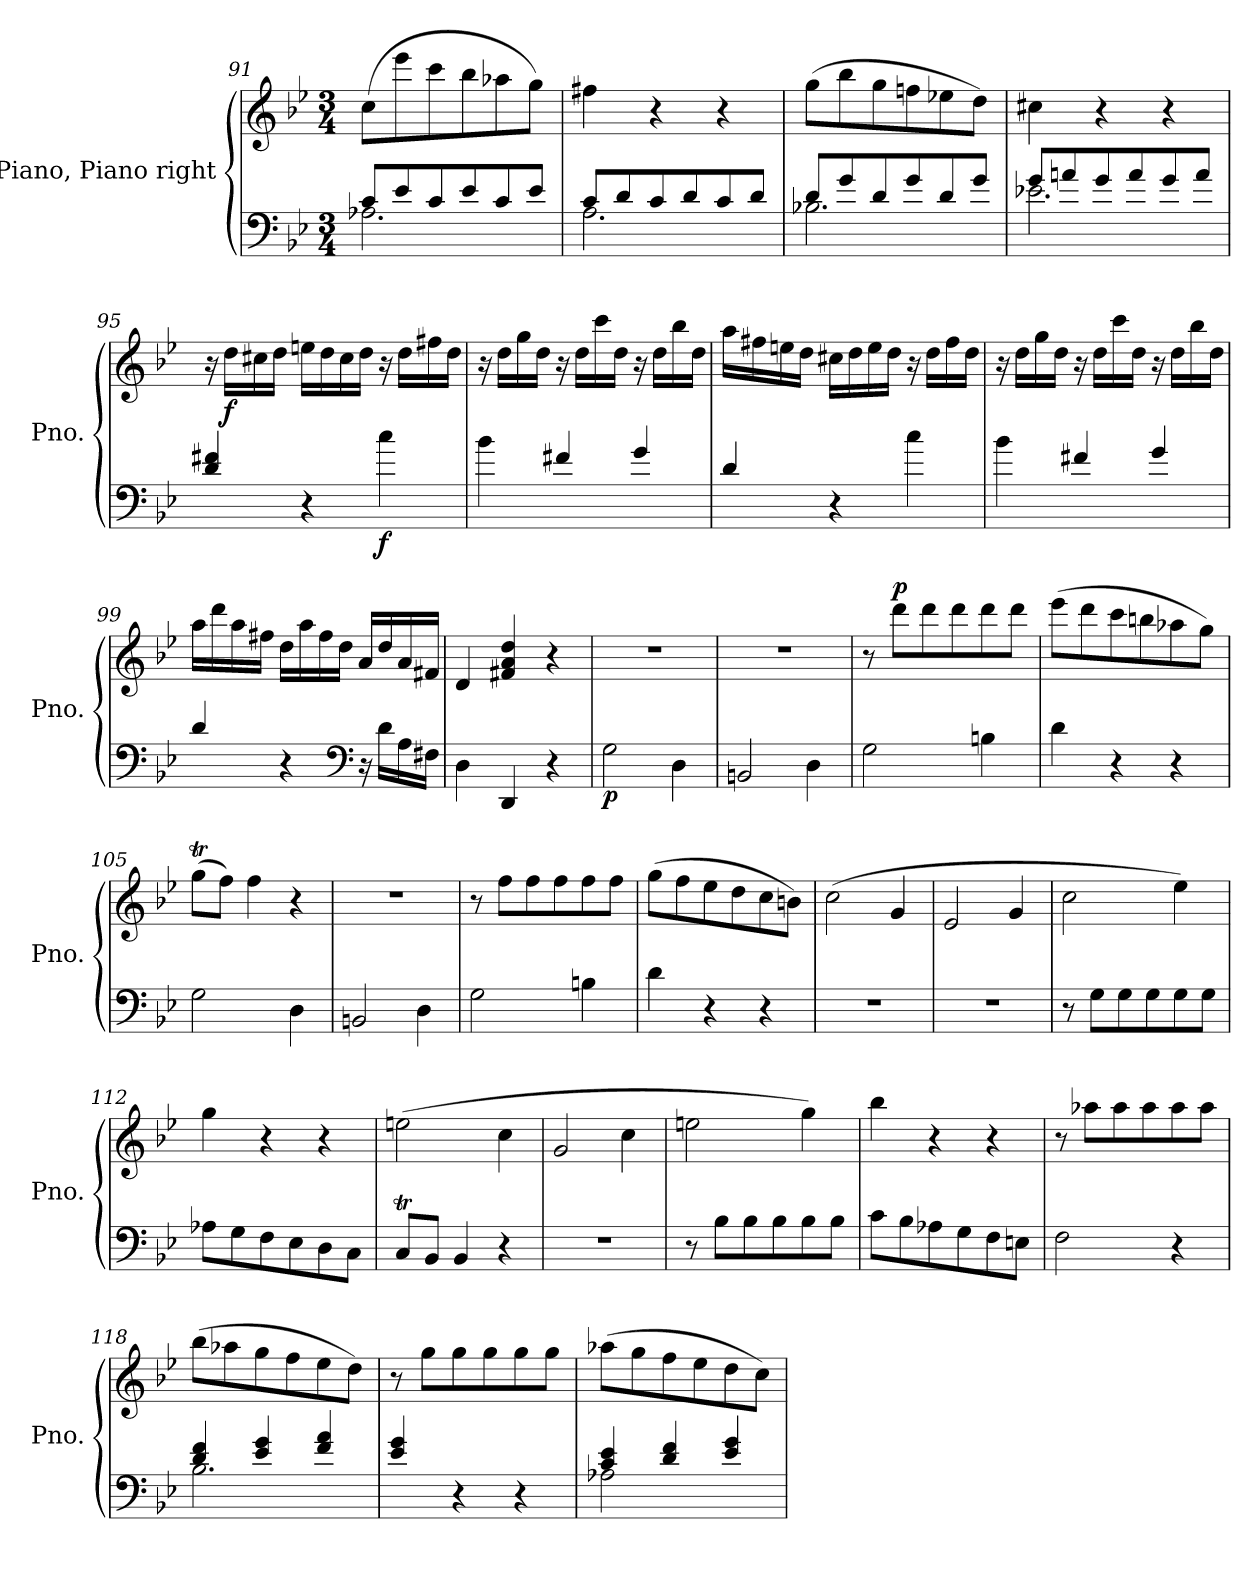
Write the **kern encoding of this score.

**kern	**kern	**dynam
*part1	*part1	*part1
*staff2	*staff1	*staff1/2
*I"Piano, Piano right	*	*
*I'Pno.	*	*
*clefF4	*clefG2	*
*k[b-e-]	*k[b-e-]	*
*M3/4	*M3/4	*
=91	=91	=91
*^	*	*
8c/L	2.A-X\	(>8cc\L	.
8e-/	.	8eee-\	.
8c/	.	8ccc\	.
8e-/	.	8bb-\	.
8c/	.	8aa-X\	.
8e-/J	.	8gg\J)	.
=92	=92	=92	=92
8c/L	2.A\	4ff#X\	.
8d/	.	.	.
8c/	.	4r	.
8d/	.	.	.
8c/	.	4r	.
8d/J	.	.	.
=93	=93	=93	=93
8d/L	2.B-X\	(>8gg\L	.
8g/	.	8bb-\	.
8d/	.	8gg\	.
8g/	.	8ffn\	.
8d/	.	8ee-X\	.
8g/J	.	8dd\J)	.
=94	=94	=94	=94
8g/L	2.e-X\	4cc#X\	.
8an/	.	.	.
8g/	.	4r	.
8a/	.	.	.
8g/	.	4r	.
8a/J	.	.	.
*v	*v	*	*
=95	=95	=95
4d/ 4f#X/	16r	.
!	!	!LO:DY:b
.	16dd\LL	f
.	16cc#X\	.
.	16dd\JJ	.
4r	16een\LL	.
.	16dd\	.
.	16cc#\	.
.	16dd\JJ	.
!	!	!LO:DY:b=2
4cc\	16r	f
.	16dd\LL	.
.	16ff#X\	.
.	16dd\JJ	.
=96	=96	=96
4b-\	16r	.
.	16dd\LL	.
.	16gg\	.
.	16dd\JJ	.
4f#X/	16r	.
.	16dd\LL	.
.	16ccc\	.
.	16dd\JJ	.
4g/	16r	.
.	16dd\LL	.
.	16bb-\	.
.	16dd\JJ	.
=97	=97	=97
4d/	16aa\LL	.
.	16ff#X\	.
.	16een\	.
.	16dd\JJ	.
4r	16cc#X\LL	.
.	16dd\	.
.	16ee\	.
.	16dd\JJ	.
4cc\	16r	.
.	16dd\LL	.
.	16ff#\	.
.	16dd\JJ	.
=98	=98	=98
4b-\	16r	.
.	16dd\LL	.
.	16gg\	.
.	16dd\JJ	.
4f#X/	16r	.
.	16dd\LL	.
.	16ccc\	.
.	16dd\JJ	.
4g/	16r	.
.	16dd\LL	.
.	16bb-\	.
.	16dd\JJ	.
=99	=99	=99
4d/	16aa\LL	.
.	16ddd\	.
.	16aa\	.
.	16ff#X\JJ	.
4r	16dd\LL	.
.	16aa\	.
.	16ff#\	.
.	16dd\JJ	.
*clefF4	*	*
16r	16a/LL	.
16d\LL	16dd/	.
16A\	16a/	.
16F#X\JJ	16f#X/JJ	.
=100	=100	=100
4D\	4d/	.
4DD/	4f#X/ 4a/ 4dd/	.
4r	4r	.
=101	=101	=101
!	!	!LO:DY:b=2
2G\	2.r	p
4D\	.	.
=102	=102	=102
2BBn/	2.r	.
4D\	.	.
=103	=103	=103
2G\	8r	.
!	!	!LO:DY:a
.	8ddd\L	p
.	8ddd\	.
.	8ddd\	.
4Bn\	8ddd\	.
.	8ddd\J	.
=104	=104	=104
4d\	(>8eee-\L	.
.	8ddd\	.
4r	8ccc\	.
.	8bbn\	.
4r	8aa-X\	.
.	8gg\J)	.
=105	=105	=105
2G\	(>8ggT\L	.
.	8ff\J)	.
.	4ff\	.
4D\	4r	.
=106	=106	=106
2BBn/	2.r	.
4D\	.	.
=107	=107	=107
2G\	8r	.
.	8ff\L	.
.	8ff\	.
.	8ff\	.
4Bn\	8ff\	.
.	8ff\J	.
=108	=108	=108
4d\	(>8gg\L	.
.	8ff\	.
4r	8ee-\	.
.	8dd\	.
4r	8cc\	.
.	8bn\J)	.
=109	=109	=109
2.r	(>2cc\	.
.	4g/	.
=110	=110	=110
2.r	2e-/	.
.	4g/	.
=111	=111	=111
8r	2cc\	.
8G\L	.	.
8G\	.	.
8G\	.	.
8G\	4ee-\)	.
8G\J	.	.
=112	=112	=112
8A-X\L	4gg\	.
8G\	.	.
8F\	4r	.
8E-\	.	.
8D\	4r	.
8C\J	.	.
=113	=113	=113
8CT/L	(>2een\	.
8BB-/J	.	.
4BB-/	.	.
4r	4cc\	.
=114	=114	=114
2.r	2g/	.
.	4cc\	.
=115	=115	=115
8r	2een\	.
8B-\L	.	.
8B-\	.	.
8B-\	.	.
8B-\	4gg\)	.
8B-\J	.	.
=116	=116	=116
8c\L	4bb-\	.
8B-\	.	.
8A-X\	4r	.
8G\	.	.
8F\	4r	.
8En\J	.	.
=117	=117	=117
2F\	8r	.
.	8aa-X\L	.
.	8aa-\	.
.	8aa-\	.
4r	8aa-\	.
.	8aa-\J	.
=118	=118	=118
*^	*	*
4d/ 4f/	2.B-\	(>8bb-\L	.
.	.	8aa-X\	.
4e-/ 4g/	.	8gg\	.
.	.	8ff\	.
4f/ 4a/	.	8ee-\	.
.	.	8dd\J)	.
*v	*v	*	*
=119	=119	=119
4e-/ 4g/	8r	.
.	8gg\L	.
4r	8gg\	.
.	8gg\	.
4r	8gg\	.
.	8gg\J	.
=120	=120	=120
*^	*	*
4c/ 4e-/	2A-X\	(>8aa-X\L	.
.	.	8gg\	.
4d/ 4f/	.	8ff\	.
.	.	8ee-\	.
4e-/ 4g/	4ryy	8dd\	.
.	.	8cc\J)	.
*v	*v	*	*
=	=	=
*-	*-	*-
